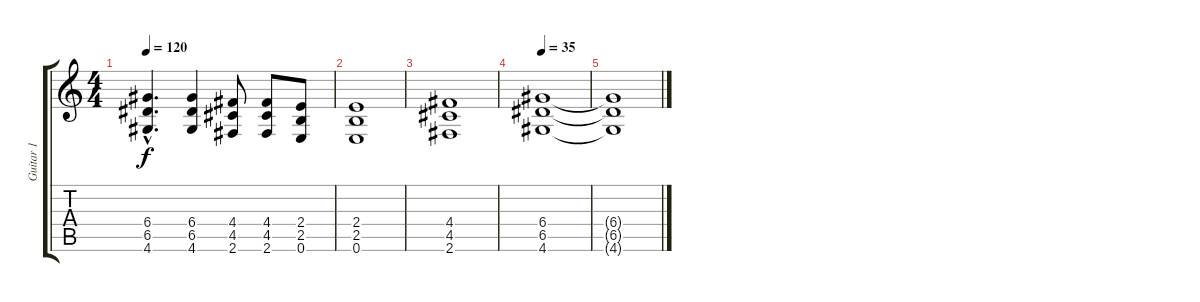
\track ("Guitar 1" "Guitar 1") {instrument distortionguitar}
\staff {score tabs}
\tuning (E4 B3 G3 D3 A2 E2) {hide}
\ts (4 4)
\tempo 120
\clef g2
\ks c
(6.4{hac} 6.5{hac} 4.6{hac}).4{d dy f} (6.4 6.5 4.6).4 (4.4 4.5 2.6).8 (4.4 4.5 2.6).8 (2.4 2.5 0.6).8 |
(2.4 2.5 0.6).1 |
(4.4 4.5 2.6).1 |
\tempo 35
(6.4 6.5 4.6).1 |
(6.4{t} 6.5{t} 4.6{t}).1
